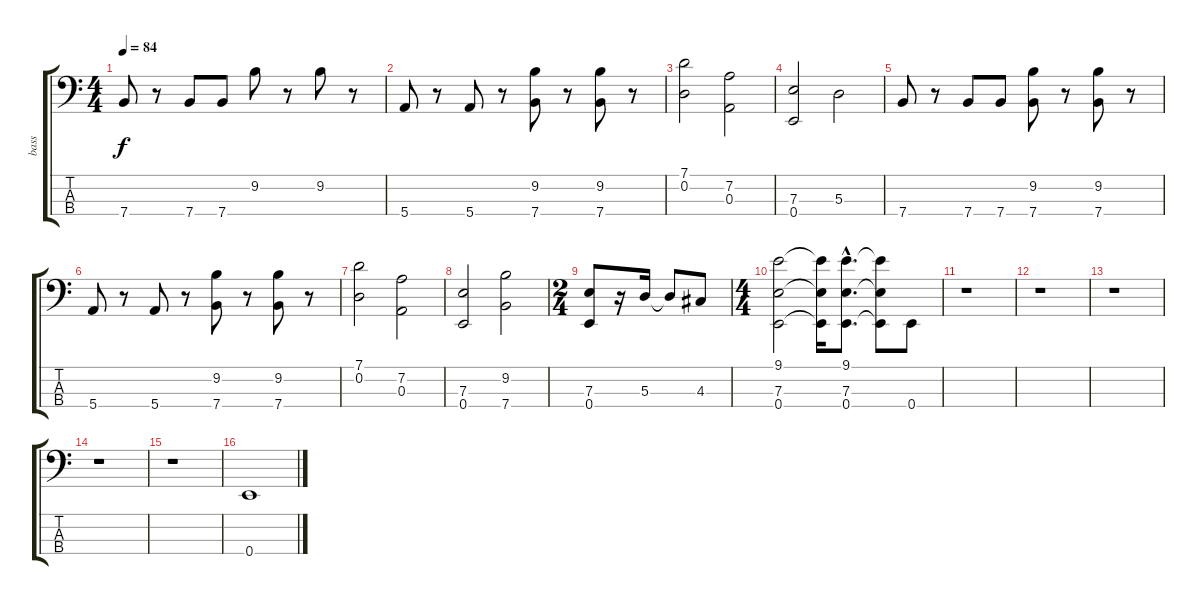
\track ("bass" "bass") {instrument electricbassfinger}
\staff {score tabs}
\tuning (G2 D2 A1 E1) {hide}
\ts (4 4)
\tempo 84
\clef f4
\ks c
7.4.8{dy f} r.8 7.4.8 7.4.8 9.2.8 r.8 9.2.8 r.8 |
5.4.8 r.8 5.4.8 r.8 (9.2 7.4).8 r.8 (9.2 7.4).8 r.8 |
(7.1 0.2).2 (7.2 0.3).2 |
(7.3 0.4).2 5.3.2 |
7.4.8 r.8 7.4.8 7.4.8 (9.2 7.4).8 r.8 (9.2 7.4).8 r.8 |
5.4.8 r.8 5.4.8 r.8 (9.2 7.4).8 r.8 (9.2 7.4).8 r.8 |
(7.1 0.2).2 (7.2 0.3).2 |
(7.3 0.4).2 (9.2 7.4).2 |
\ts (2 4)
(7.3 0.4).8 r.16 5.3.16 5.3{t}.8 4.3.8 |
\ts (4 4)
(9.1 7.3 0.4).2 (9.1{t} 7.3{t} 0.4{t}).16 (9.1{hac} 7.3{hac} 0.4{hac}).8{d} (9.1{t} 7.3{t} 0.4{t}).8 0.4.8 |
r.1 |
r.1 |
r.1 |
r.1 |
r.1 |
0.4.1
